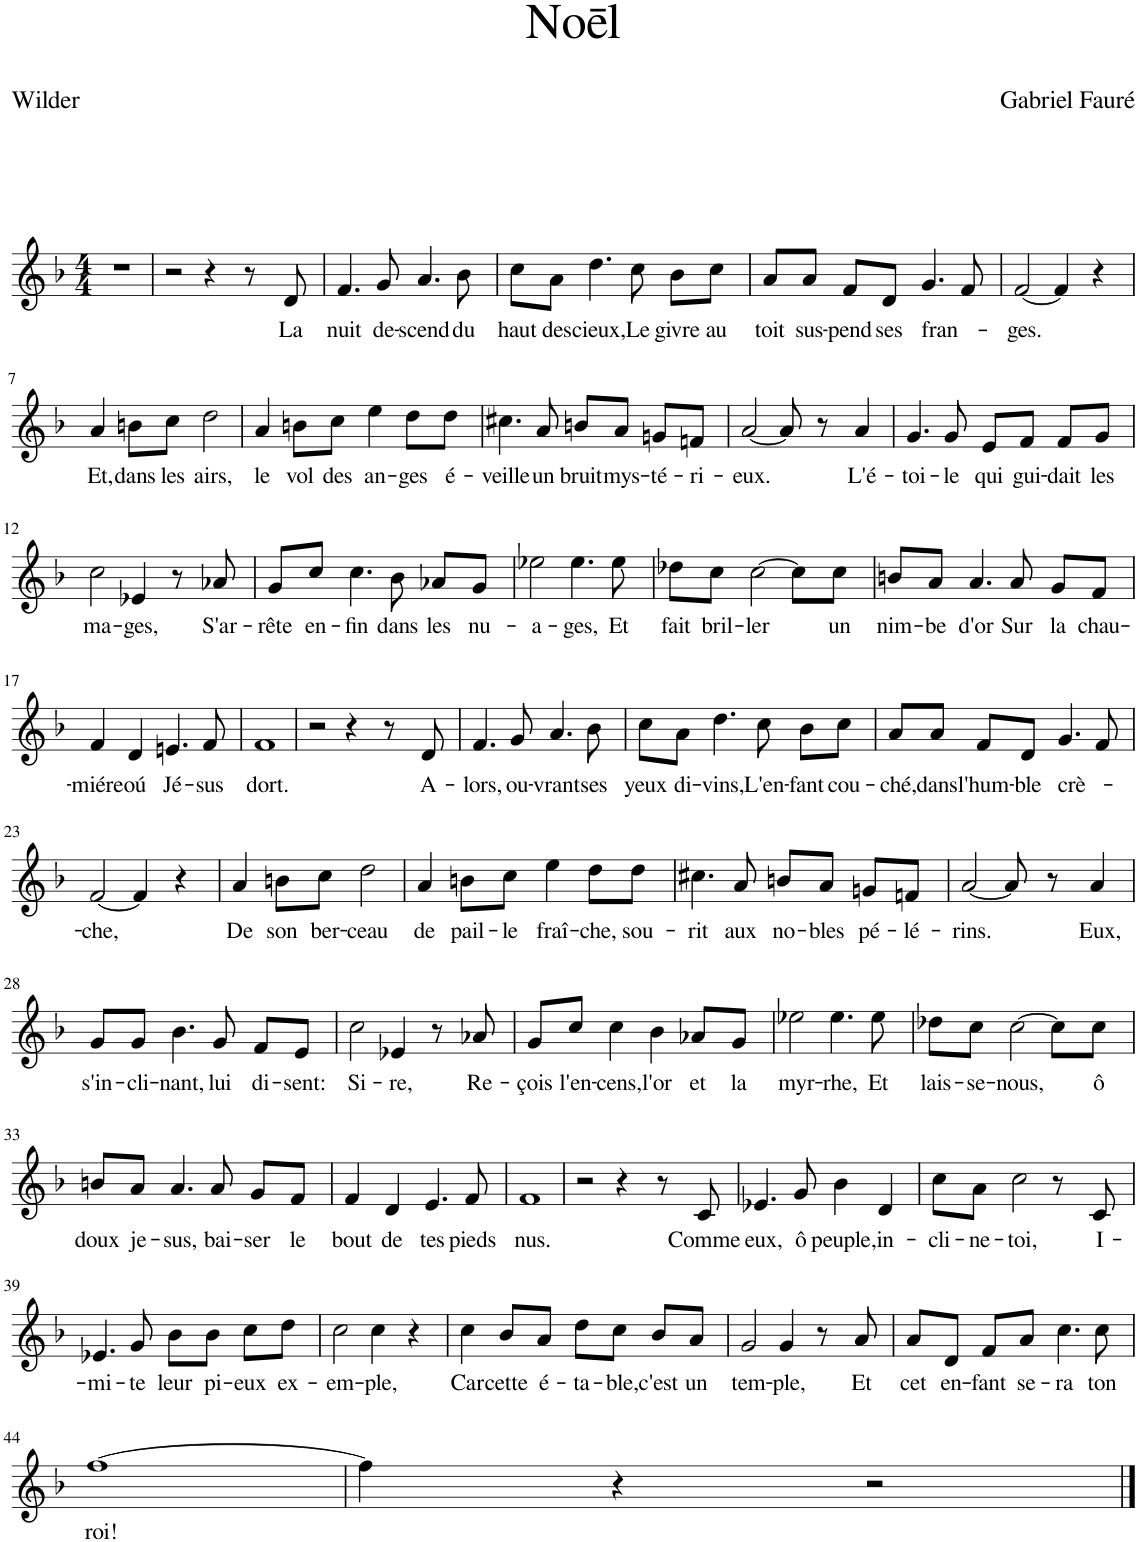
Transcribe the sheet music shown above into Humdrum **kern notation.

**kern	**text
*part1	*part1
*staff1	*staff1
*I"Piano	*
*I'Pno	*
*clefG2	*
*k[b-]	*
*M4/4	*
=1	=1
1r	.
=2	=2
2r	.
4r	.
8r	.
!	!LO:LY:b
8d/	La
=3	=3
!	!LO:LY:b
4.f/	nuit
!	!LO:LY:b
8g/	de-
!	!LO:LY:b
4.a/	-scend
!	!LO:LY:b
8b-\	du
=4	=4
!	!LO:LY:b
8cc\L	haut
!	!LO:LY:b
8a\J	des
!	!LO:LY:b
4.dd\	cieux,
!	!LO:LY:b
8cc\	Le
!	!LO:LY:b
8b-\L	givre
!	!LO:LY:b
8cc\J	au
=5	=5
!	!LO:LY:b
8a/L	toit
!	!LO:LY:b
8a/J	sus-
!	!LO:LY:b
8f/L	-pend
!	!LO:LY:b
8d/J	ses
!	!LO:LY:b
4.g/	fran-
8f/	.
=6	=6
!	!LO:LY:b
[2f/	-ges.
4f/]	.
4r	.
!!LO:LB:g=z
=7	=7
!	!LO:LY:b
4a/	Et,
!	!LO:LY:b
8bn\L	dans
!	!LO:LY:b
8cc\J	les
!	!LO:LY:b
2dd\	airs,
=8	=8
!	!LO:LY:b
4a/	le
!	!LO:LY:b
8bn\L	vol
!	!LO:LY:b
8cc\J	des
!	!LO:LY:b
4ee\	an-
!	!LO:LY:b
8dd\L	-ges
!	!LO:LY:b
8dd\J	é-
=9	=9
!	!LO:LY:b
4.cc#X\	-veille
!	!LO:LY:b
8a/	un
!	!LO:LY:b
8bn/L	bruit
!	!LO:LY:b
8a/J	mys-
!	!LO:LY:b
8gn/L	-té-
!	!LO:LY:b
8fn/J	-ri-
=10	=10
!	!LO:LY:b
[2a/	-eux.
8a/]	.
8r	.
!	!LO:LY:b
4a/	L'é-
=11	=11
!	!LO:LY:b
4.g/	-toi-
!	!LO:LY:b
8g/	-le
!	!LO:LY:b
8e/L	qui
!	!LO:LY:b
8f/J	gui-
!	!LO:LY:b
8f/L	-dait
!	!LO:LY:b
8g/J	les
!!LO:LB:g=z
=12	=12
!	!LO:LY:b
2cc\	ma-
!	!LO:LY:b
4e-X/	-ges,
8r	.
!	!LO:LY:b
8a-X/	S'ar-
=13	=13
!	!LO:LY:b
8g/L	-rête
!	!LO:LY:b
8cc/J	en-
!	!LO:LY:b
4.cc\	-fin
!	!LO:LY:b
8b-\	dans
!	!LO:LY:b
8a-X/L	les
!	!LO:LY:b
8g/J	nu-
=14	=14
!	!LO:LY:b
2ee-X\	-a-
!	!LO:LY:b
4.ee-\	-ges,
!	!LO:LY:b
8ee-\	Et
=15	=15
!	!LO:LY:b
8dd-X\L	fait
!	!LO:LY:b
8cc\J	bril-
!	!LO:LY:b
[2cc\	-ler
8cc\L]	.
!	!LO:LY:b
8cc\J	un
=16	=16
!	!LO:LY:b
8bn/L	nim-
!	!LO:LY:b
8a/J	-be
!	!LO:LY:b
4.a/	d'or
!	!LO:LY:b
8a/	Sur
!	!LO:LY:b
8g/L	la
!	!LO:LY:b
8f/J	chau-
!!LO:LB:g=z
=17	=17
!	!LO:LY:b
4f/	miére
!	!LO:LY:b
4d/	oú
!	!LO:LY:b
4.en/	Jé-
!	!LO:LY:b
8f/	-sus
=18	=18
!	!LO:LY:b
1f	dort.
=19	=19
2r	.
4r	.
8r	.
!	!LO:LY:b
8d/	A-
=20	=20
!	!LO:LY:b
4.f/	-lors,
!	!LO:LY:b
8g/	ou-
!	!LO:LY:b
4.a/	-vrant
!	!LO:LY:b
8b-\	ses
=21	=21
!	!LO:LY:b
8cc\L	yeux
!	!LO:LY:b
8a\J	di-
!	!LO:LY:b
4.dd\	-vins,
!	!LO:LY:b
8cc\	L'en-
!	!LO:LY:b
8b-\L	-fant
!	!LO:LY:b
8cc\J	cou-
=22	=22
!	!LO:LY:b
8a/L	-ché,
!	!LO:LY:b
8a/J	dans
!	!LO:LY:b
8f/L	l'hum-
!	!LO:LY:b
8d/J	-ble
!	!LO:LY:b
4.g/	crè-
8f/	.
!!LO:LB:g=z
=23	=23
!	!LO:LY:b
[2f/	-che,
4f/]	.
4r	.
=24	=24
!	!LO:LY:b
4a/	De
!	!LO:LY:b
8bn\L	son
!	!LO:LY:b
8cc\J	ber-
!	!LO:LY:b
2dd\	-ceau
=25	=25
!	!LO:LY:b
4a/	de
!	!LO:LY:b
8bn\L	pail-
!	!LO:LY:b
8cc\J	-le
!	!LO:LY:b
4ee\	fraî-
!	!LO:LY:b
8dd\L	-che,
!	!LO:LY:b
8dd\J	sou-
=26	=26
!	!LO:LY:b
4.cc#X\	-rit
!	!LO:LY:b
8a/	aux
!	!LO:LY:b
8bn/L	no-
!	!LO:LY:b
8a/J	-bles
!	!LO:LY:b
8gn/L	pé-
!	!LO:LY:b
8fn/J	-lé-
=27	=27
!	!LO:LY:b
[2a/	-rins.
8a/]	.
8r	.
!	!LO:LY:b
4a/	Eux,
!!LO:LB:g=z
=28	=28
!	!LO:LY:b
8g/L	s'in-
!	!LO:LY:b
8g/J	-cli-
!	!LO:LY:b
4.b-\	-nant,
!	!LO:LY:b
8g/	lui
!	!LO:LY:b
8f/L	di-
!	!LO:LY:b
8e/J	-sent:
=29	=29
!	!LO:LY:b
2cc\	Si-
!	!LO:LY:b
4e-X/	-re,
8r	.
!	!LO:LY:b
8a-X/	Re-
=30	=30
!	!LO:LY:b
8g/L	-çois
!	!LO:LY:b
8cc/J	l'en-
!	!LO:LY:b
4cc\	-cens,
!	!LO:LY:b
4b-\	l'or
!	!LO:LY:b
8a-X/L	et
!	!LO:LY:b
8g/J	la
=31	=31
!	!LO:LY:b
2ee-X\	myr-
!	!LO:LY:b
4.ee-\	-rhe,
!	!LO:LY:b
8ee-\	Et
=32	=32
!	!LO:LY:b
8dd-X\L	lais-
!	!LO:LY:b
8cc\J	-se-
!	!LO:LY:b
[2cc\	-nous,
8cc\L]	.
!	!LO:LY:b
8cc\J	ô
!!LO:LB:g=z
=33	=33
!	!LO:LY:b
8bn/L	doux
!	!LO:LY:b
8a/J	je-
!	!LO:LY:b
4.a/	-sus,
!	!LO:LY:b
8a/	bai-
!	!LO:LY:b
8g/L	-ser
!	!LO:LY:b
8f/J	le
=34	=34
!	!LO:LY:b
4f/	bout
!	!LO:LY:b
4d/	de
!	!LO:LY:b
4.e/	tes
!	!LO:LY:b
8f/	pieds
=35	=35
!	!LO:LY:b
1f	nus.
=36	=36
2r	.
4r	.
8r	.
!	!LO:LY:b
8c/	Comme
=37	=37
!	!LO:LY:b
4.e-X/	eux,
!	!LO:LY:b
8g/	ô
!	!LO:LY:b
4b-\	peuple,
!	!LO:LY:b
4d/	in-
=38	=38
!	!LO:LY:b
8cc\L	-cli-
!	!LO:LY:b
8a\J	-ne-
!	!LO:LY:b
2cc\	-toi,
8r	.
!	!LO:LY:b
8c/	I-
!!LO:LB:g=z
=39	=39
!	!LO:LY:b
4.e-X/	-mi-
!	!LO:LY:b
8g/	-te
!	!LO:LY:b
8b-\L	leur
!	!LO:LY:b
8b-\J	pi-
!	!LO:LY:b
8cc\L	-eux
!	!LO:LY:b
8dd\J	ex-
=40	=40
!	!LO:LY:b
2cc\	-em-
!	!LO:LY:b
4cc\	-ple,
4r	.
=41	=41
!	!LO:LY:b
4cc\	Car
!	!LO:LY:b
8b-/L	cette
!	!LO:LY:b
8a/J	é-
!	!LO:LY:b
8dd\L	-ta-
!	!LO:LY:b
8cc\J	-ble,
!	!LO:LY:b
8b-/L	c'est
!	!LO:LY:b
8a/J	un
=42	=42
!	!LO:LY:b
2g/	tem-
!	!LO:LY:b
4g/	-ple,
8r	.
!	!LO:LY:b
8a/	Et
=43	=43
!	!LO:LY:b
8a/L	cet
!	!LO:LY:b
8d/J	en-
!	!LO:LY:b
8f/L	-fant
!	!LO:LY:b
8a/J	se-
!	!LO:LY:b
4.cc\	-ra
!	!LO:LY:b
8cc\	ton
!!LO:LB:g=z
=44	=44
!	!LO:LY:b
[1ff	roi!
=45	=45
4ff\]	.
4r	.
2r	.
==	==
*-	*-
